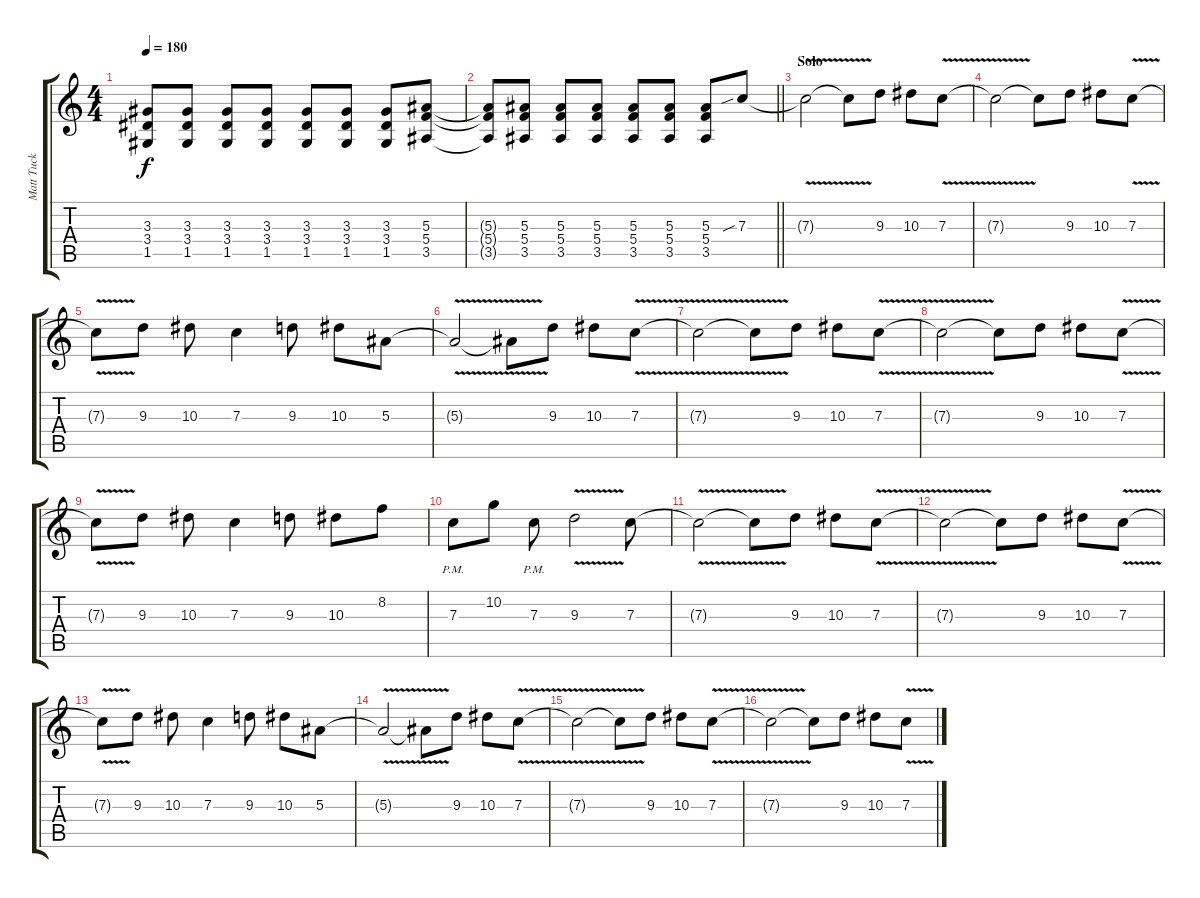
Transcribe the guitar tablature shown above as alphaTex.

\track ("Matt Tuck" "Matt Tuck") {instrument distortionguitar}
\staff {score tabs}
\tuning (D4 A3 F3 C3 G2 C2) {hide}
\ts (4 4)
\tempo 180
\clef g2
\ks c
(3.3{t} 3.4{t} 1.5{t}).8{dy f} (3.3 3.4 1.5).8 (3.3 3.4 1.5).8 (3.3 3.4 1.5).8 (3.3 3.4 1.5).8 (3.3 3.4 1.5).8 (3.3 3.4 1.5).8 (5.3 5.4 3.5).8 |
\barLineRight lightlight
(5.3{t} 5.4{t} 3.5{t}).8 (5.3 5.4 3.5).8 (5.3 5.4 3.5).8 (5.3 5.4 3.5).8 (5.3 5.4 3.5).8 (5.3 5.4 3.5).8 (5.3 5.4 3.5).8 7.3{sib}.8 |
\section ("" "Solo")
7.3{v t}.2 7.3{t}.8 9.3.8 10.3.8 7.3{v}.8 |
7.3{t}.2 7.3{t}.8 9.3.8 10.3.8 7.3{v}.8 |
7.3{v t}.8 9.3.8 10.3.8 7.3.4 9.3.8 10.3.8 5.3.8 |
5.3{v t}.2 5.3{t}.8 9.3.8 10.3.8 7.3{v}.8 |
7.3{v t}.2 7.3{t}.8 9.3.8 10.3.8 7.3{v}.8 |
7.3{t}.2 7.3{t}.8 9.3.8 10.3.8 7.3{v}.8 |
7.3{v t}.8 9.3.8 10.3.8 7.3.4 9.3.8 10.3.8 8.2.8 |
7.3{pm}.8 10.2.8 7.3{pm}.8 9.3{v}.2 7.3.8 |
7.3{v t}.2 7.3{t}.8 9.3.8 10.3.8 7.3{v}.8 |
7.3{t}.2 7.3{t}.8 9.3.8 10.3.8 7.3{v}.8 |
7.3{v t}.8 9.3.8 10.3.8 7.3.4 9.3.8 10.3.8 5.3.8 |
5.3{v t}.2 5.3{t}.8 9.3.8 10.3.8 7.3{v}.8 |
7.3{v t}.2 7.3{t}.8 9.3.8 10.3.8 7.3{v}.8 |
7.3{t}.2 7.3{t}.8 9.3.8 10.3.8 7.3{v}.8
